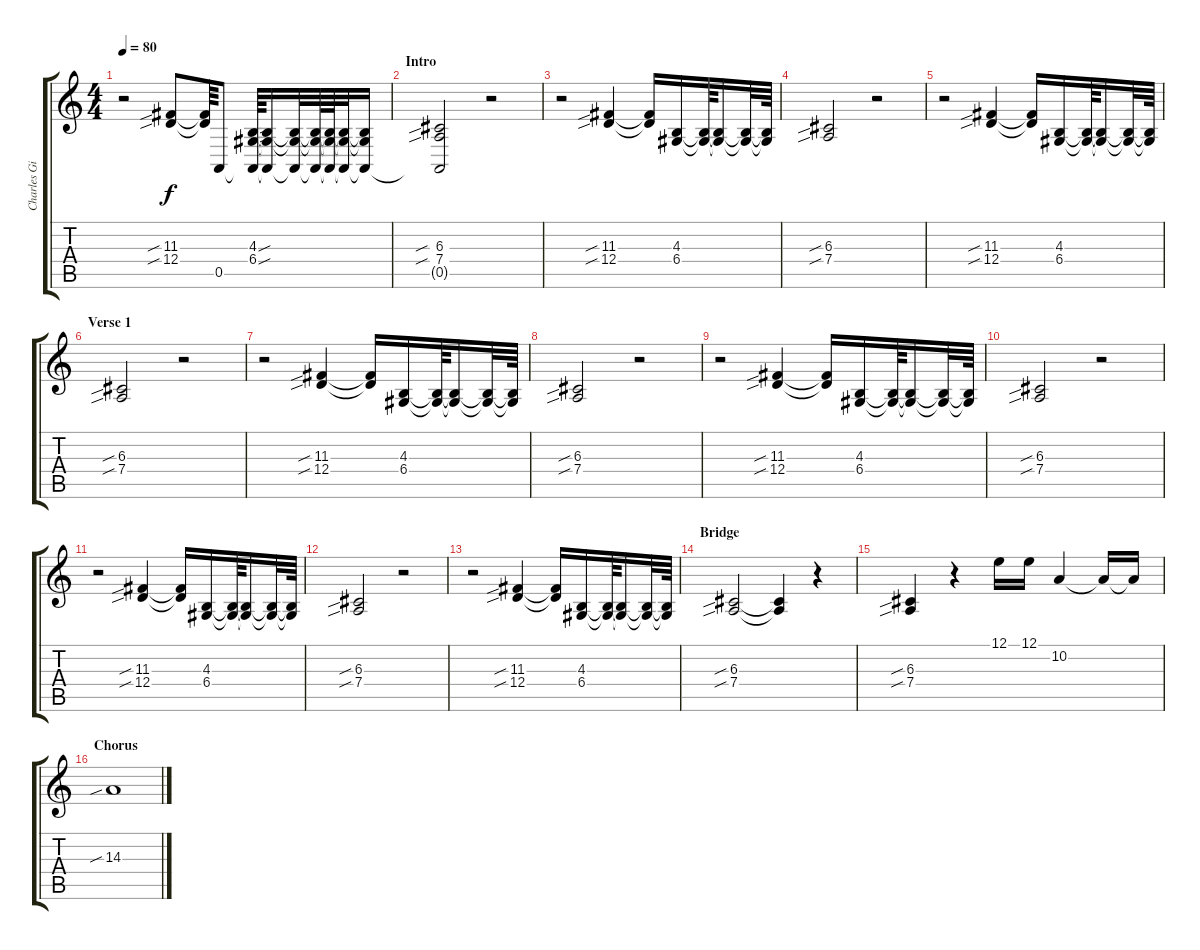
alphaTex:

\track ("Charles Gilligham (Keyboard/Synth)" "Charles Gi") {instrument pad6metallic}
\staff {score tabs}
\tuning (E4 B3 G3 D3 A2 E2) {hide}
\ts (4 4)
\tempo 80
\clef g2
\ks c
r.2{dy f instrument pad6metallic} (11.3{sib} 12.4{sib}).8 (11.3{t} 12.4{t}).64 0.5.8 (4.3{sou} 6.4{sou} 0.5{t}).64 (4.3{t} 6.4{t} 0.5{t}).16 (4.3{t} 6.4{t} 0.5{t}).32 (4.3{t} 6.4{t} 0.5{t}).64 (4.3{t} 6.4{t} 0.5{t}).64 (4.3{t} 6.4{t} 0.5{t}).32 (4.3{t} 6.4{t} 0.5{t}).16 |
\section ("" "Intro")
(6.3{sib} 7.4{sib} 0.5{t}).2 r.2 |
r.2 (11.3{sib} 12.4{sib}).4 (11.3{t} 12.4{t}).16 (4.3 6.4).16 (4.3{t} 6.4{t}).64 (4.3{t} 6.4{t}).16 (4.3{t} 6.4{t}).32 (4.3{t} 6.4{t}).64 |
(6.3{sib} 7.4{sib}).2 r.2 |
r.2 (11.3{sib} 12.4{sib}).4 (11.3{t} 12.4{t}).16 (4.3 6.4).16 (4.3{t} 6.4{t}).64 (4.3{t} 6.4{t}).16 (4.3{t} 6.4{t}).32 (4.3{t} 6.4{t}).64 |
\section ("" "Verse 1")
(6.3{sib} 7.4{sib}).2 r.2 |
r.2 (11.3{sib} 12.4{sib}).4 (11.3{t} 12.4{t}).16 (4.3 6.4).16 (4.3{t} 6.4{t}).64 (4.3{t} 6.4{t}).16 (4.3{t} 6.4{t}).32 (4.3{t} 6.4{t}).64 |
(6.3{sib} 7.4{sib}).2 r.2 |
r.2 (11.3{sib} 12.4{sib}).4 (11.3{t} 12.4{t}).16 (4.3 6.4).16 (4.3{t} 6.4{t}).64 (4.3{t} 6.4{t}).16 (4.3{t} 6.4{t}).32 (4.3{t} 6.4{t}).64 |
(6.3{sib} 7.4{sib}).2 r.2 |
r.2 (11.3{sib} 12.4{sib}).4 (11.3{t} 12.4{t}).16 (4.3 6.4).16 (4.3{t} 6.4{t}).64 (4.3{t} 6.4{t}).16 (4.3{t} 6.4{t}).32 (4.3{t} 6.4{t}).64 |
(6.3{sib} 7.4{sib}).2 r.2 |
r.2 (11.3{sib} 12.4{sib}).4 (11.3{t} 12.4{t}).16 (4.3 6.4).16 (4.3{t} 6.4{t}).64 (4.3{t} 6.4{t}).16 (4.3{t} 6.4{t}).32 (4.3{t} 6.4{t}).64 |
\section ("" "Bridge")
(6.3{sib} 7.4{sib}).2 (6.3{t} 7.4{t}).4 r.4 |
(6.3{sib} 7.4{sib}).4 r.4 12.1.16 12.1.16 10.2.4 10.2{t}.16 10.2{t}.16 |
\section ("" "Chorus")
14.3{sib}.1
